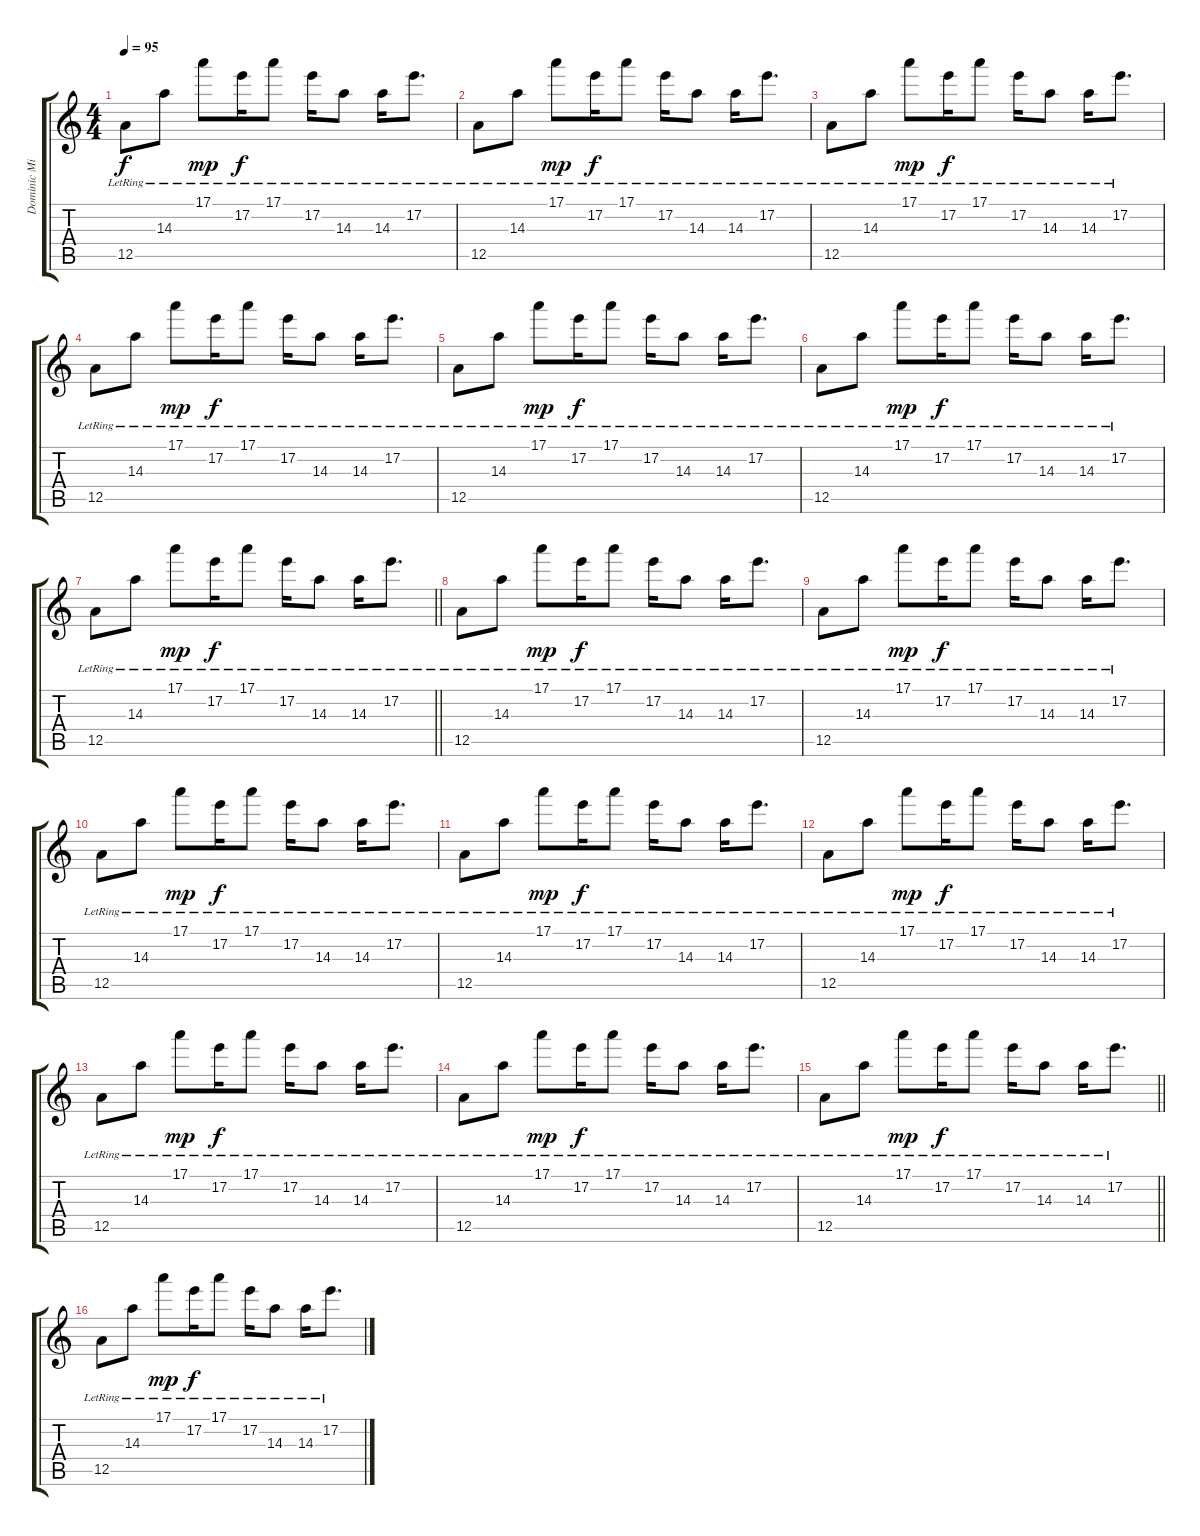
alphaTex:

\track ("Dominic Miller" "Dominic Mi") {instrument overdrivenguitar}
\staff {score tabs}
\tuning (E4 B3 G3 D3 A2 E2) {hide}
\ts (4 4)
\tempo 95
\clef g2
\ks c
12.5{lr}.8{dy f} 14.3{lr}.8 17.1{lr}.8{dy mp} 17.2{lr}.16{dy f} 17.1{lr}.8 17.2{lr}.16 14.3{lr}.8 14.3{lr}.16 17.2{lr}.8{d} |
12.5{lr}.8 14.3{lr}.8 17.1{lr}.8{dy mp} 17.2{lr}.16{dy f} 17.1{lr}.8 17.2{lr}.16 14.3{lr}.8 14.3{lr}.16 17.2{lr}.8{d} |
12.5{lr}.8 14.3{lr}.8 17.1{lr}.8{dy mp} 17.2{lr}.16{dy f} 17.1{lr}.8 17.2{lr}.16 14.3{lr}.8 14.3{lr}.16 17.2{lr}.8{d} |
12.5{lr}.8 14.3{lr}.8 17.1{lr}.8{dy mp} 17.2{lr}.16{dy f} 17.1{lr}.8 17.2{lr}.16 14.3{lr}.8 14.3{lr}.16 17.2{lr}.8{d} |
12.5{lr}.8 14.3{lr}.8 17.1{lr}.8{dy mp} 17.2{lr}.16{dy f} 17.1{lr}.8 17.2{lr}.16 14.3{lr}.8 14.3{lr}.16 17.2{lr}.8{d} |
12.5{lr}.8 14.3{lr}.8 17.1{lr}.8{dy mp} 17.2{lr}.16{dy f} 17.1{lr}.8 17.2{lr}.16 14.3{lr}.8 14.3{lr}.16 17.2{lr}.8{d} |
\barLineRight lightlight
12.5{lr}.8 14.3{lr}.8 17.1{lr}.8{dy mp} 17.2{lr}.16{dy f} 17.1{lr}.8 17.2{lr}.16 14.3{lr}.8 14.3{lr}.16 17.2{lr}.8{d} |
12.5{lr}.8 14.3{lr}.8 17.1{lr}.8{dy mp} 17.2{lr}.16{dy f} 17.1{lr}.8 17.2{lr}.16 14.3{lr}.8 14.3{lr}.16 17.2{lr}.8{d} |
12.5{lr}.8 14.3{lr}.8 17.1{lr}.8{dy mp} 17.2{lr}.16{dy f} 17.1{lr}.8 17.2{lr}.16 14.3{lr}.8 14.3{lr}.16 17.2{lr}.8{d} |
12.5{lr}.8 14.3{lr}.8 17.1{lr}.8{dy mp} 17.2{lr}.16{dy f} 17.1{lr}.8 17.2{lr}.16 14.3{lr}.8 14.3{lr}.16 17.2{lr}.8{d} |
12.5{lr}.8 14.3{lr}.8 17.1{lr}.8{dy mp} 17.2{lr}.16{dy f} 17.1{lr}.8 17.2{lr}.16 14.3{lr}.8 14.3{lr}.16 17.2{lr}.8{d} |
12.5{lr}.8 14.3{lr}.8 17.1{lr}.8{dy mp} 17.2{lr}.16{dy f} 17.1{lr}.8 17.2{lr}.16 14.3{lr}.8 14.3{lr}.16 17.2{lr}.8{d} |
12.5{lr}.8 14.3{lr}.8 17.1{lr}.8{dy mp} 17.2{lr}.16{dy f} 17.1{lr}.8 17.2{lr}.16 14.3{lr}.8 14.3{lr}.16 17.2{lr}.8{d} |
12.5{lr}.8 14.3{lr}.8 17.1{lr}.8{dy mp} 17.2{lr}.16{dy f} 17.1{lr}.8 17.2{lr}.16 14.3{lr}.8 14.3{lr}.16 17.2{lr}.8{d} |
\barLineRight lightlight
12.5{lr}.8 14.3{lr}.8 17.1{lr}.8{dy mp} 17.2{lr}.16{dy f} 17.1{lr}.8 17.2{lr}.16 14.3{lr}.8 14.3{lr}.16 17.2{lr}.8{d} |
12.5{lr}.8 14.3{lr}.8 17.1{lr}.8{dy mp} 17.2{lr}.16{dy f} 17.1{lr}.8 17.2{lr}.16 14.3{lr}.8 14.3{lr}.16 17.2{lr}.8{d}
